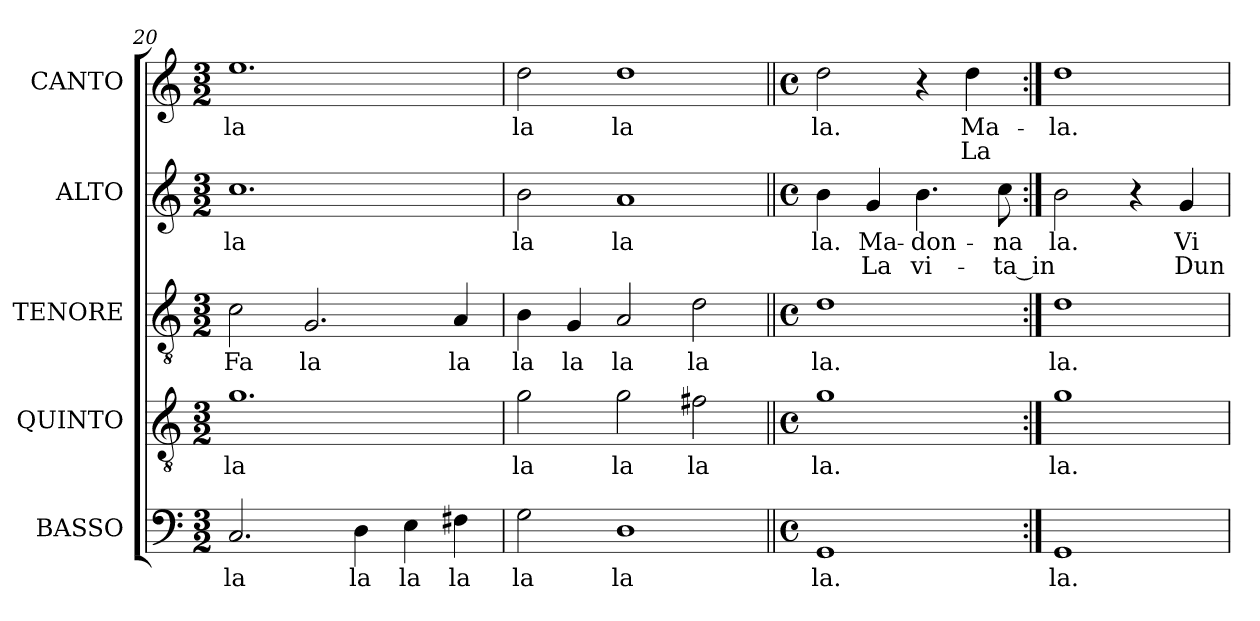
**kern	**text	**kern	**text	**kern	**text	**kern	**text	**text	**kern	**text	**text
*part5	*part5	*part4	*part4	*part3	*part3	*part2	*part2	*part2	*part1	*part1	*part1
*staff5	*staff5	*staff4	*staff4	*staff3	*staff3	*staff2	*staff2	*staff2	*staff1	*staff1	*staff1
*I"BASSO	*	*I"QUINTO	*	*I"TENORE	*	*I"ALTO	*	*	*I"CANTO	*	*
*I'B	*	*I'T	*	*	*	*	*	*	*	*	*
*clefF4	*	*clefGv2	*	*clefGv2	*	*clefG2	*	*	*clefG2	*	*
*	*	*ITrd7c12	*	*ITrd7c12	*	*	*	*	*	*	*
*k[]	*	*k[]	*	*k[]	*	*k[]	*	*	*k[]	*	*
*C:	*	*C:	*	*C:	*	*C:	*	*	*C:	*	*
*M3/2	*	*M3/2	*	*M3/2	*	*M3/2	*	*	*M3/2	*	*
=20	=20	=20	=20	=20	=20	=20	=20	=20	=20	=20	=20
!	!LO:LY:b:color=#000000	!	!	!	!	!	!	!	!	!	!
!	!	!	!LO:LY:b:color=#000000	!	!	!	!	!	!	!	!
!	!	!	!	!	!LO:LY:b:color=#000000	!	!	!	!	!	!
!	!	!	!	!	!	!	!LO:LY:b:color=#000000	!	!	!	!
!	!	!	!	!	!	!	!	!	!	!LO:LY:b:color=#000000	!
2.Ci/	la	1.Gi	la	2Ci\	Fa	1.cci	la	.	1.eei	la	.
!	!	!	!	!	!LO:LY:b:color=#000000	!	!	!	!	!	!
.	.	.	.	2.GGi/	la	.	.	.	.	.	.
!	!LO:LY:b:color=#000000	!	!	!	!	!	!	!	!	!	!
4Di\	la	.	.	.	.	.	.	.	.	.	.
!	!LO:LY:b:color=#000000	!	!	!	!	!	!	!	!	!	!
4Ei\	la	.	.	.	.	.	.	.	.	.	.
!	!LO:LY:b:color=#000000	!	!	!	!	!	!	!	!	!	!
!	!	!	!	!	!LO:LY:b:color=#000000	!	!	!	!	!	!
4F#Xi\	la	.	.	4AAi/	la	.	.	.	.	.	.
=21	=21	=21	=21	=21	=21	=21	=21	=21	=21	=21	=21
!	!LO:LY:b:color=#000000	!	!	!	!	!	!	!	!	!	!
!	!	!	!LO:LY:b:color=#000000	!	!	!	!	!	!	!	!
!	!	!	!	!	!LO:LY:b:color=#000000	!	!	!	!	!	!
!	!	!	!	!	!	!	!LO:LY:b:color=#000000	!	!	!	!
!	!	!	!	!	!	!	!	!	!	!LO:LY:b:color=#000000	!
2Gi\	la	2Gi\	la	4BBi\	la	2bi\	la	.	2ddi\	la	.
!	!	!	!	!	!LO:LY:b:color=#000000	!	!	!	!	!	!
.	.	.	.	4GGi/	la	.	.	.	.	.	.
!	!LO:LY:b:color=#000000	!	!	!	!	!	!	!	!	!	!
!	!	!	!LO:LY:b:color=#000000	!	!	!	!	!	!	!	!
!	!	!	!	!	!LO:LY:b:color=#000000	!	!	!	!	!	!
!	!	!	!	!	!	!	!LO:LY:b:color=#000000	!	!	!	!
!	!	!	!	!	!	!	!	!	!	!LO:LY:b:color=#000000	!
1Di	la	2Gi\	la	2AAi/	la	1ai	la	.	1ddi	la	.
!	!	!	!LO:LY:b:color=#000000	!	!	!	!	!	!	!	!
!	!	!	!	!	!LO:LY:b:color=#000000	!	!	!	!	!	!
.	.	2F#Xi\	la	2Di\	la	.	.	.	.	.	.
!!LO:LB:g=z
=22||	=22||	=22||	=22||	=22||	=22||	=22||	=22||	=22||	=22||	=22||	=22||
*M4/4	*	*M4/4	*	*M4/4	*	*M4/4	*	*	*M4/4	*	*
*met(c)	*	*met(c)	*	*met(c)	*	*met(c)	*	*	*met(c)	*	*
!	!LO:LY:b:color=#000000	!	!	!	!	!	!	!	!	!	!
!	!	!	!LO:LY:b:color=#000000	!	!	!	!	!	!	!	!
!	!	!	!	!	!LO:LY:b:color=#000000	!	!	!	!	!	!
!	!	!	!	!	!	!	!LO:LY:b:color=#000000	!	!	!	!
*	*	*	*	*	*	*	*	*	*MM120	*	*
!	!	!	!	!	!	!	!	!	!	!LO:LY:b:color=#000000	!
1GGi	la.	1Gi	la.	1Di	la.	4bi\	la.	.	2ddi\	la.	.
!	!	!	!	!	!	!	!LO:LY:b:color=#000000	!LO:LY:b:color=#000000	!	!	!
.	.	.	.	.	.	4gi/	Ma-	La	.	.	.
!	!	!	!	!	!	!	!LO:LY:b:color=#000000	!LO:LY:b:color=#000000	!	!	!
.	.	.	.	.	.	4.bi\	-don-	vi-	4r	.	.
!	!	!	!	!	!	!	!	!	!	!LO:LY:b:color=#000000	!LO:LY:b:color=#000000
.	.	.	.	.	.	.	.	.	4ddi\	Ma -	La
!	!	!	!	!	!	!	!LO:LY:b:color=#000000	!LO:LY:b:color=#000000	!	!	!
.	.	.	.	.	.	8cci\	-na	-ta_in	.	.	.
=23:|!	=23:|!	=23:|!	=23:|!	=23:|!	=23:|!	=23:|!	=23:|!	=23:|!	=23:|!	=23:|!	=23:|!
!	!LO:LY:b:color=#000000	!	!	!	!	!	!	!	!	!	!
!	!	!	!LO:LY:b:color=#000000	!	!	!	!	!	!	!	!
!	!	!	!	!	!LO:LY:b:color=#000000	!	!	!	!	!	!
!	!	!	!	!	!	!	!LO:LY:b:color=#000000	!	!	!	!
*	*	*	*	*	*	*	*	*	*MM120	*	*
!	!	!	!	!	!	!	!	!	!	!LO:LY:b:color=#000000	!
1GGi	la.	1Gi	la.	1Di	la.	2bi\	la.	.	1ddi	la.	.
.	.	.	.	.	.	4r	.	.	.	.	.
!	!	!	!	!	!	!	!LO:LY:b:color=#000000	!LO:LY:b:color=#000000	!	!	!
.	.	.	.	.	.	4gi/	Vi	Dun-	.	.	.
=	=	=	=	=	=	=	=	=	=	=	=
*-	*-	*-	*-	*-	*-	*-	*-	*-	*-	*-	*-
